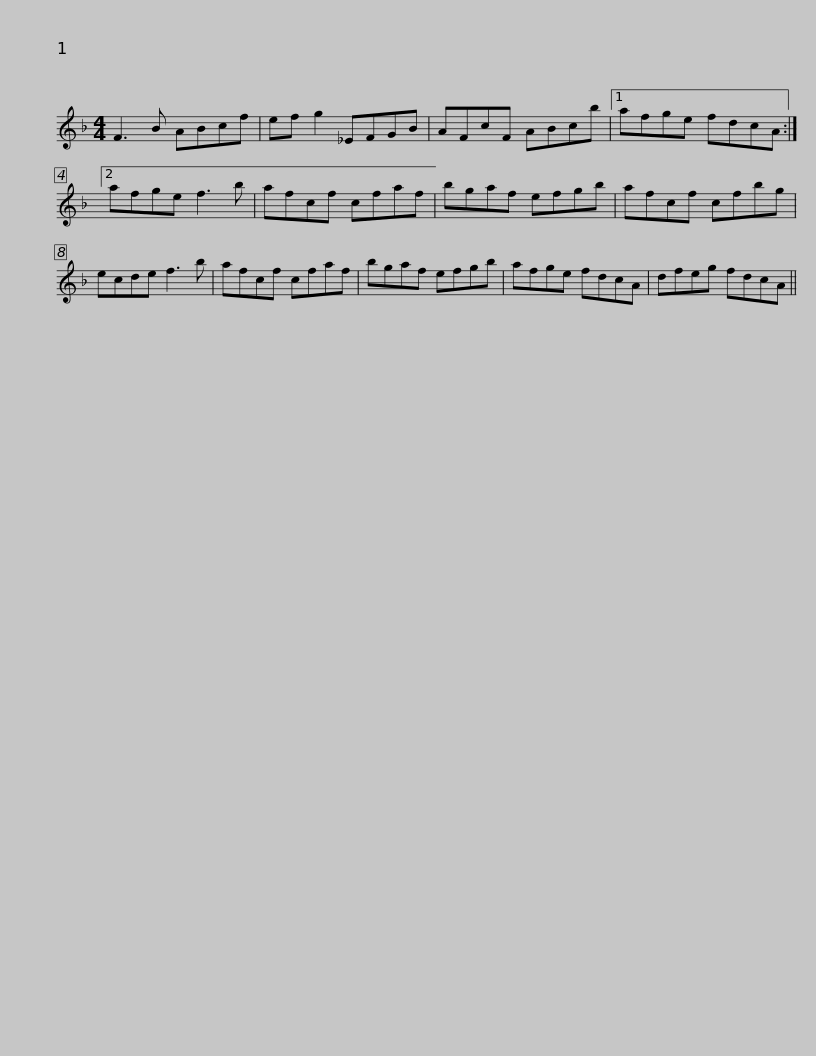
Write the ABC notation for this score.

X:1
L:1/8
M:4/4
I:linebreak $
K:F
V:1 treble
V:1
 F3 B ABcf | ef g2 _EFGB | AFcF ABcb |1 afge fdcA :|2 afge f3 b |$ %5
 afcf cfaf | bgaf efgb | afcf cfbg | ecde f3 b | afcf cfaf |$ %10
 bgaf efgb | afge fdcA | dfeg fdcA || %13
